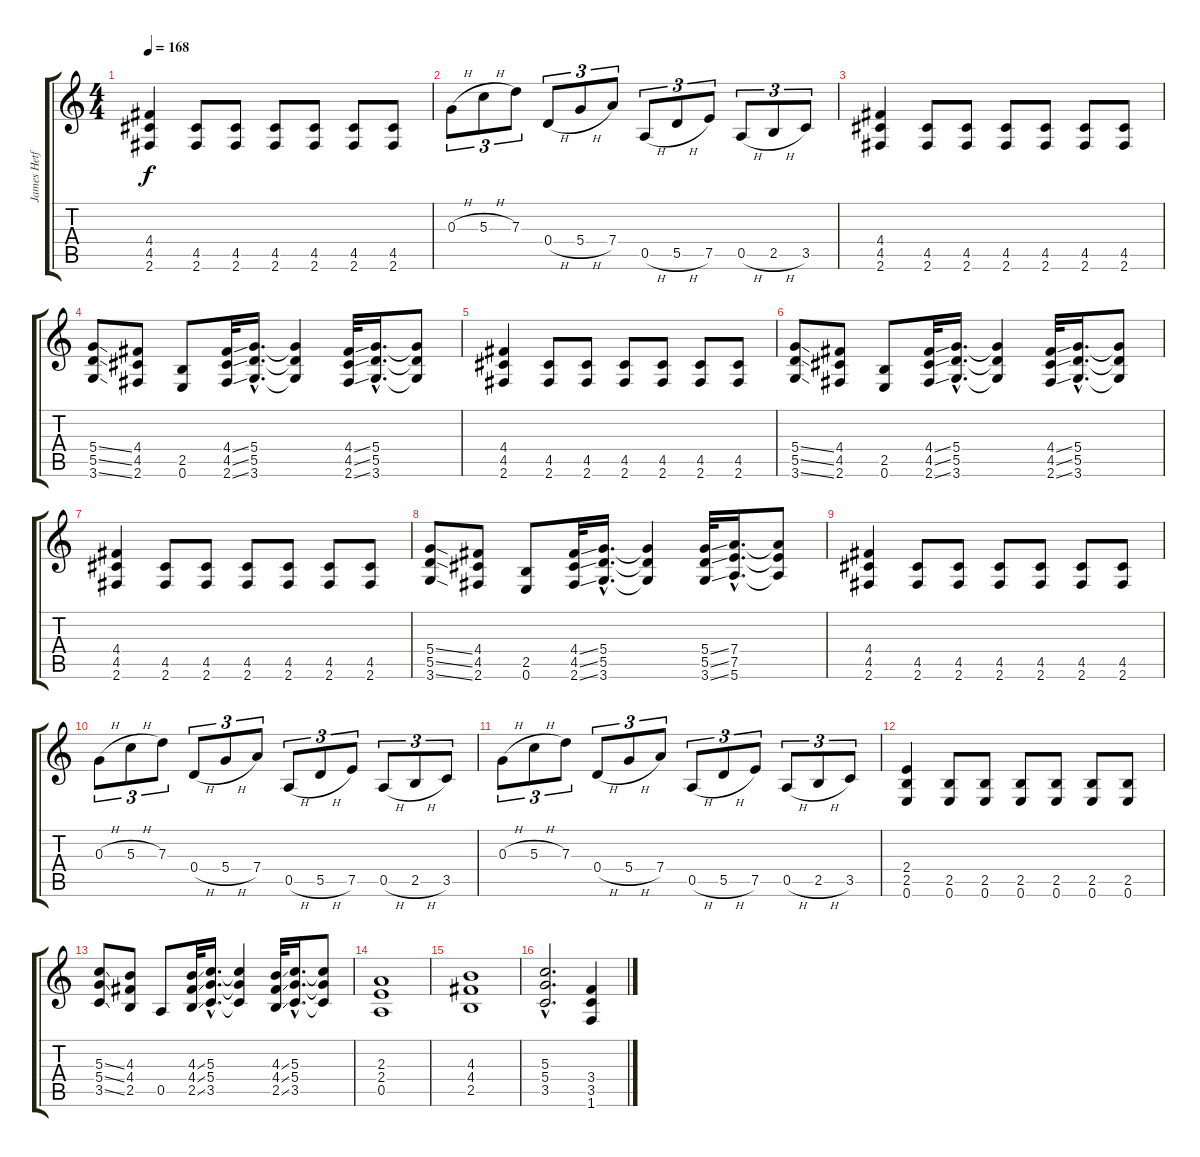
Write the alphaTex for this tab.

\track ("James Hetfield Distortion" "James Hetf") {instrument distortionguitar}
\staff {score tabs}
\tuning (E4 B3 G3 D3 A2 E2) {hide}
\ts (4 4)
\tempo 168
\clef g2
\ks c
(4.4 4.5 2.6).4{dy f} (4.5 2.6).8 (4.5 2.6).8 (4.5 2.6).8 (4.5 2.6).8 (4.5 2.6).8 (4.5 2.6).8 |
0.3{h}.8{tu (3 2)} 5.3{h}.8{tu (3 2)} 7.3.8{tu (3 2)} 0.4{h}.8{tu (3 2)} 5.4{h}.8{tu (3 2)} 7.4.8{tu (3 2)} 0.5{h}.8{tu (3 2)} 5.5{h}.8{tu (3 2)} 7.5.8{tu (3 2)} 0.5{h}.8{tu (3 2)} 2.5{h}.8{tu (3 2)} 3.5.8{tu (3 2)} |
(4.4 4.5 2.6).4 (4.5 2.6).8 (4.5 2.6).8 (4.5 2.6).8 (4.5 2.6).8 (4.5 2.6).8 (4.5 2.6).8 |
(5.4{ss} 5.5{ss} 3.6{ss}).8 (4.4 4.5 2.6).8 (2.5 0.6).8 (4.4{ss} 4.5{ss} 2.6{ss}).32 (5.4{hac} 5.5{hac} 3.6{hac}).16{d} (5.4{t} 5.5{t} 3.6{t}).4 (4.4{ss} 4.5{ss} 2.6{ss}).32 (5.4{hac} 5.5{hac} 3.6{hac}).16{d} (5.4{t} 5.5{t} 3.6{t}).8 |
(4.4 4.5 2.6).4 (4.5 2.6).8 (4.5 2.6).8 (4.5 2.6).8 (4.5 2.6).8 (4.5 2.6).8 (4.5 2.6).8 |
(5.4{ss} 5.5{ss} 3.6{ss}).8 (4.4 4.5 2.6).8 (2.5 0.6).8 (4.4{ss} 4.5{ss} 2.6{ss}).32 (5.4{hac} 5.5{hac} 3.6{hac}).16{d} (5.4{t} 5.5{t} 3.6{t}).4 (4.4{ss} 4.5{ss} 2.6{ss}).32 (5.4{hac} 5.5{hac} 3.6{hac}).16{d} (5.4{t} 5.5{t} 3.6{t}).8 |
(4.4 4.5 2.6).4 (4.5 2.6).8 (4.5 2.6).8 (4.5 2.6).8 (4.5 2.6).8 (4.5 2.6).8 (4.5 2.6).8 |
(5.4{ss} 5.5{ss} 3.6{ss}).8 (4.4 4.5 2.6).8 (2.5 0.6).8 (4.4{ss} 4.5{ss} 2.6{ss}).32 (5.4{hac} 5.5{hac} 3.6{hac}).16{d} (5.4{t} 5.5{t} 3.6{t}).4 (5.4{ss} 5.5{ss} 3.6{ss}).32 (7.4{hac} 7.5{hac} 5.6{hac}).16{d} (7.4{t} 7.5{t} 5.6{t}).8 |
(4.4 4.5 2.6).4 (4.5 2.6).8 (4.5 2.6).8 (4.5 2.6).8 (4.5 2.6).8 (4.5 2.6).8 (4.5 2.6).8 |
0.3{h}.8{tu (3 2)} 5.3{h}.8{tu (3 2)} 7.3.8{tu (3 2)} 0.4{h}.8{tu (3 2)} 5.4{h}.8{tu (3 2)} 7.4.8{tu (3 2)} 0.5{h}.8{tu (3 2)} 5.5{h}.8{tu (3 2)} 7.5.8{tu (3 2)} 0.5{h}.8{tu (3 2)} 2.5{h}.8{tu (3 2)} 3.5.8{tu (3 2)} |
0.3{h}.8{tu (3 2)} 5.3{h}.8{tu (3 2)} 7.3.8{tu (3 2)} 0.4{h}.8{tu (3 2)} 5.4{h}.8{tu (3 2)} 7.4.8{tu (3 2)} 0.5{h}.8{tu (3 2)} 5.5{h}.8{tu (3 2)} 7.5.8{tu (3 2)} 0.5{h}.8{tu (3 2)} 2.5{h}.8{tu (3 2)} 3.5.8{tu (3 2)} |
(2.4 2.5 0.6).4 (2.5 0.6).8 (2.5 0.6).8 (2.5 0.6).8 (2.5 0.6).8 (2.5 0.6).8 (2.5 0.6).8 |
(5.3{ss} 5.4{ss} 3.5{ss}).8 (4.3 4.4 2.5).8 0.5.8 (4.3{ss} 4.4{ss} 2.5{ss}).32 (5.3{hac} 5.4{hac} 3.5{hac}).16{d} (5.3{t} 5.4{t} 3.5{t}).4 (4.3{ss} 4.4{ss} 2.5{ss}).32 (5.3{hac} 5.4{hac} 3.5{hac}).16{d} (5.3{t} 5.4{t} 3.5{t}).8 |
(2.3 2.4 0.5).1 |
(4.3 4.4 2.5).1 |
(5.3{hac} 5.4{hac} 3.5{hac}).2{d} (3.4 3.5 1.6).4
